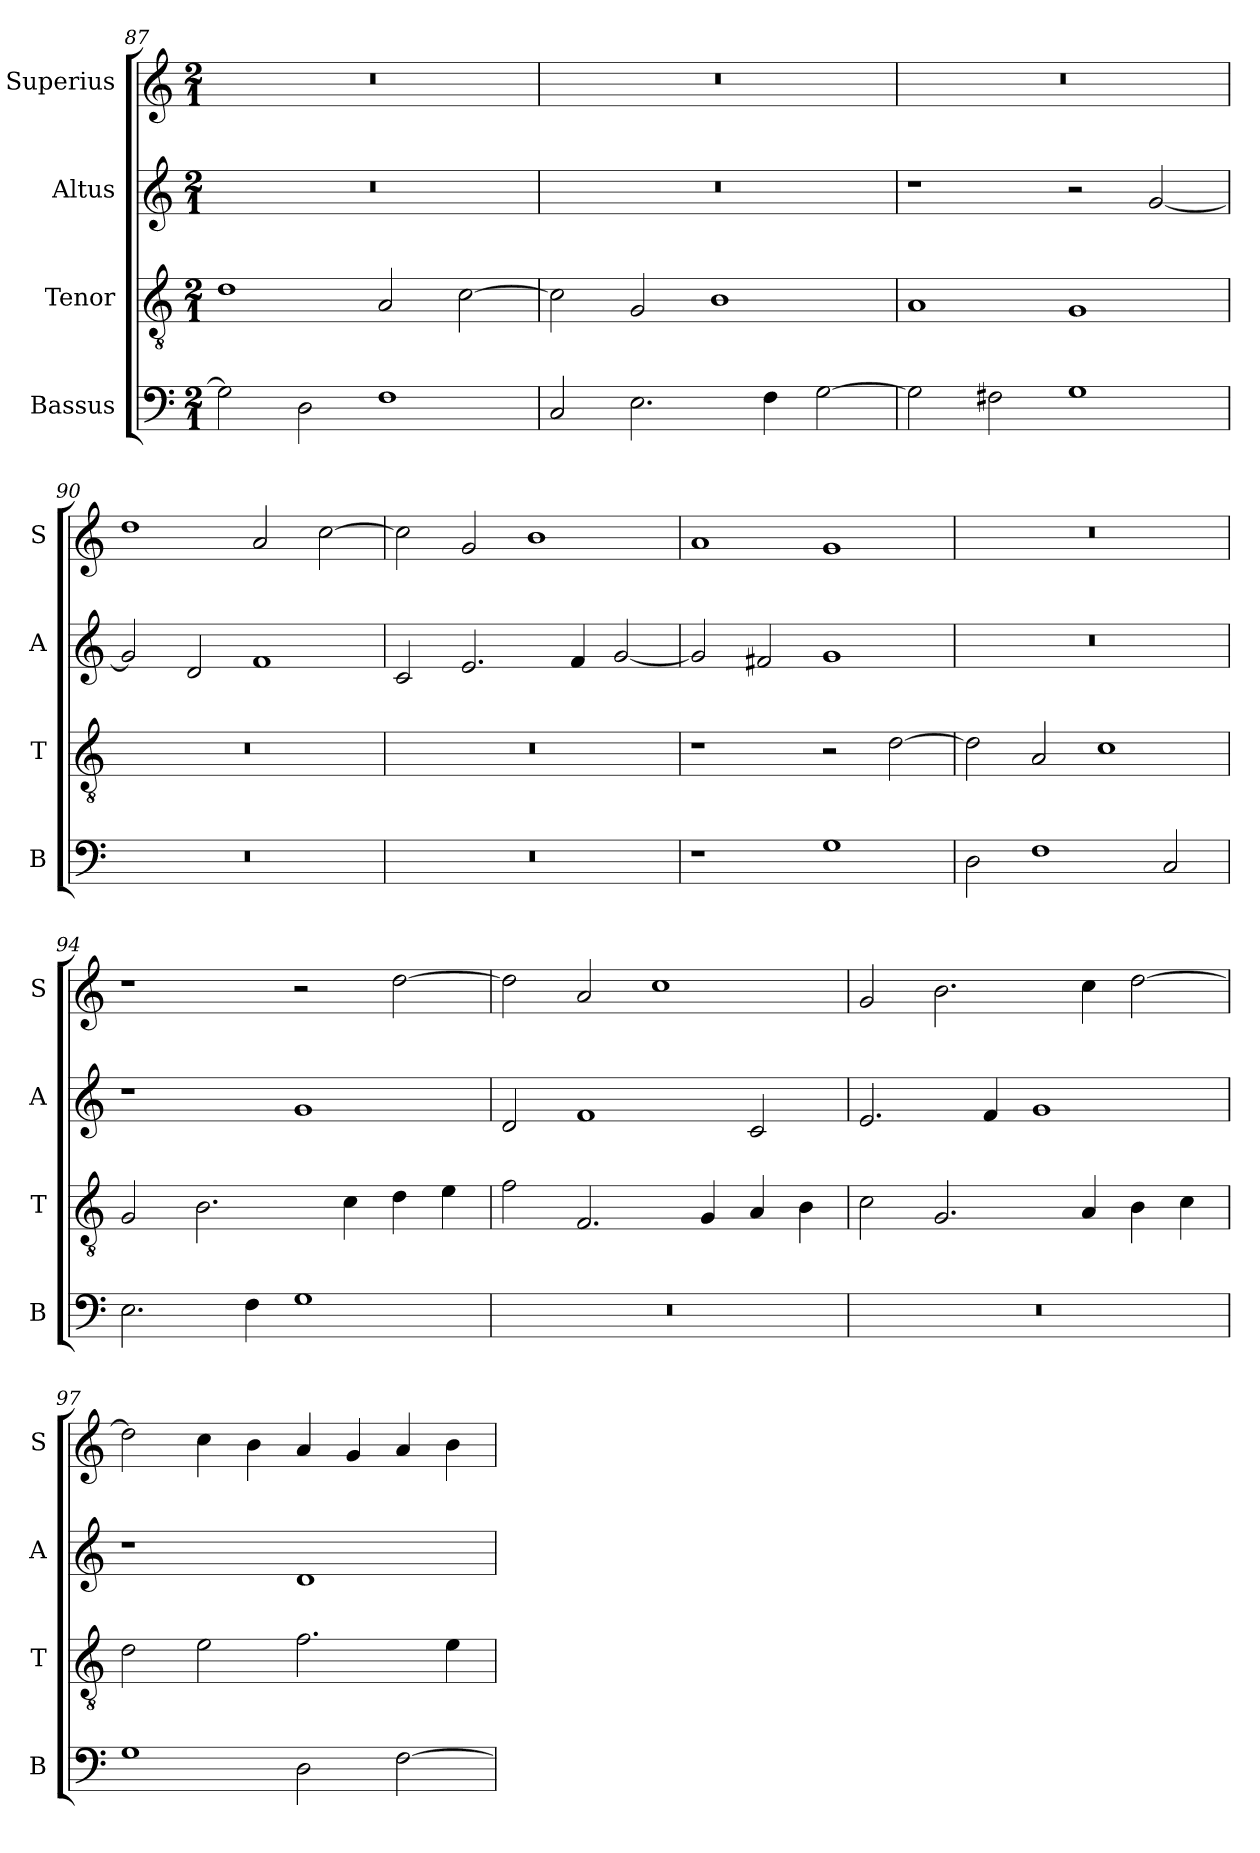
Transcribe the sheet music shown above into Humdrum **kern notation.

**kern	**kern	**kern	**kern
*part4	*part3	*part2	*part1
*staff4	*staff3	*staff2	*staff1
*I"Bassus	*I"Tenor	*I"Altus	*I"Superius
*I'B	*I'T	*I'A	*I'S
*clefF4	*clefGv2	*clefG2	*clefG2
*k[]	*k[]	*k[]	*k[]
*C:	*C:	*C:	*C:
*M2/1	*M2/1	*M2/1	*M2/1
=87	=87	=87	=87
2G]	1d	0r	0r
2D	.	.	.
1F	2A	.	.
.	[2c	.	.
=88	=88	=88	=88
2C	2c]	0r	0r
2.E	2G	.	.
.	1B	.	.
4F	.	.	.
[2G	.	.	.
=89	=89	=89	=89
2G]	1A	1r	0r
2F#X	.	.	.
1G	1G	2r	.
.	.	[2g	.
=90	=90	=90	=90
0r	0r	2g]	1dd
.	.	2d	.
.	.	1f	2a
.	.	.	[2cc
=91	=91	=91	=91
0r	0r	2c	2cc]
.	.	2.e	2g
.	.	.	1b
.	.	4f	.
.	.	[2g	.
=92	=92	=92	=92
1r	1r	2g]	1a
.	.	2f#X	.
1G	2r	1g	1g
.	[2d	.	.
=93	=93	=93	=93
2D	2d]	0r	0r
1F	2A	.	.
.	1c	.	.
2C	.	.	.
=94	=94	=94	=94
2.E	2G	1r	1r
.	2.B	.	.
4F	.	.	.
1G	.	1g	2r
.	4c	.	.
.	4d	.	[2dd
.	4e	.	.
=95	=95	=95	=95
0r	2f	2d	2dd]
.	2.F	1f	2a
.	.	.	1cc
.	4G	.	.
.	4A	2c	.
.	4B	.	.
=96	=96	=96	=96
0r	2c	2.e	2g
.	2.G	.	2.b
.	.	4f	.
.	.	1g	.
.	4A	.	4cc
.	4B	.	[2dd
.	4c	.	.
=97	=97	=97	=97
1G	2d	1r	2dd]
.	2e	.	4cc
.	.	.	4b
2D	2.f	1d	4a
.	.	.	4g
[2F	.	.	4a
.	4e	.	4b
=	=	=	=
*-	*-	*-	*-
